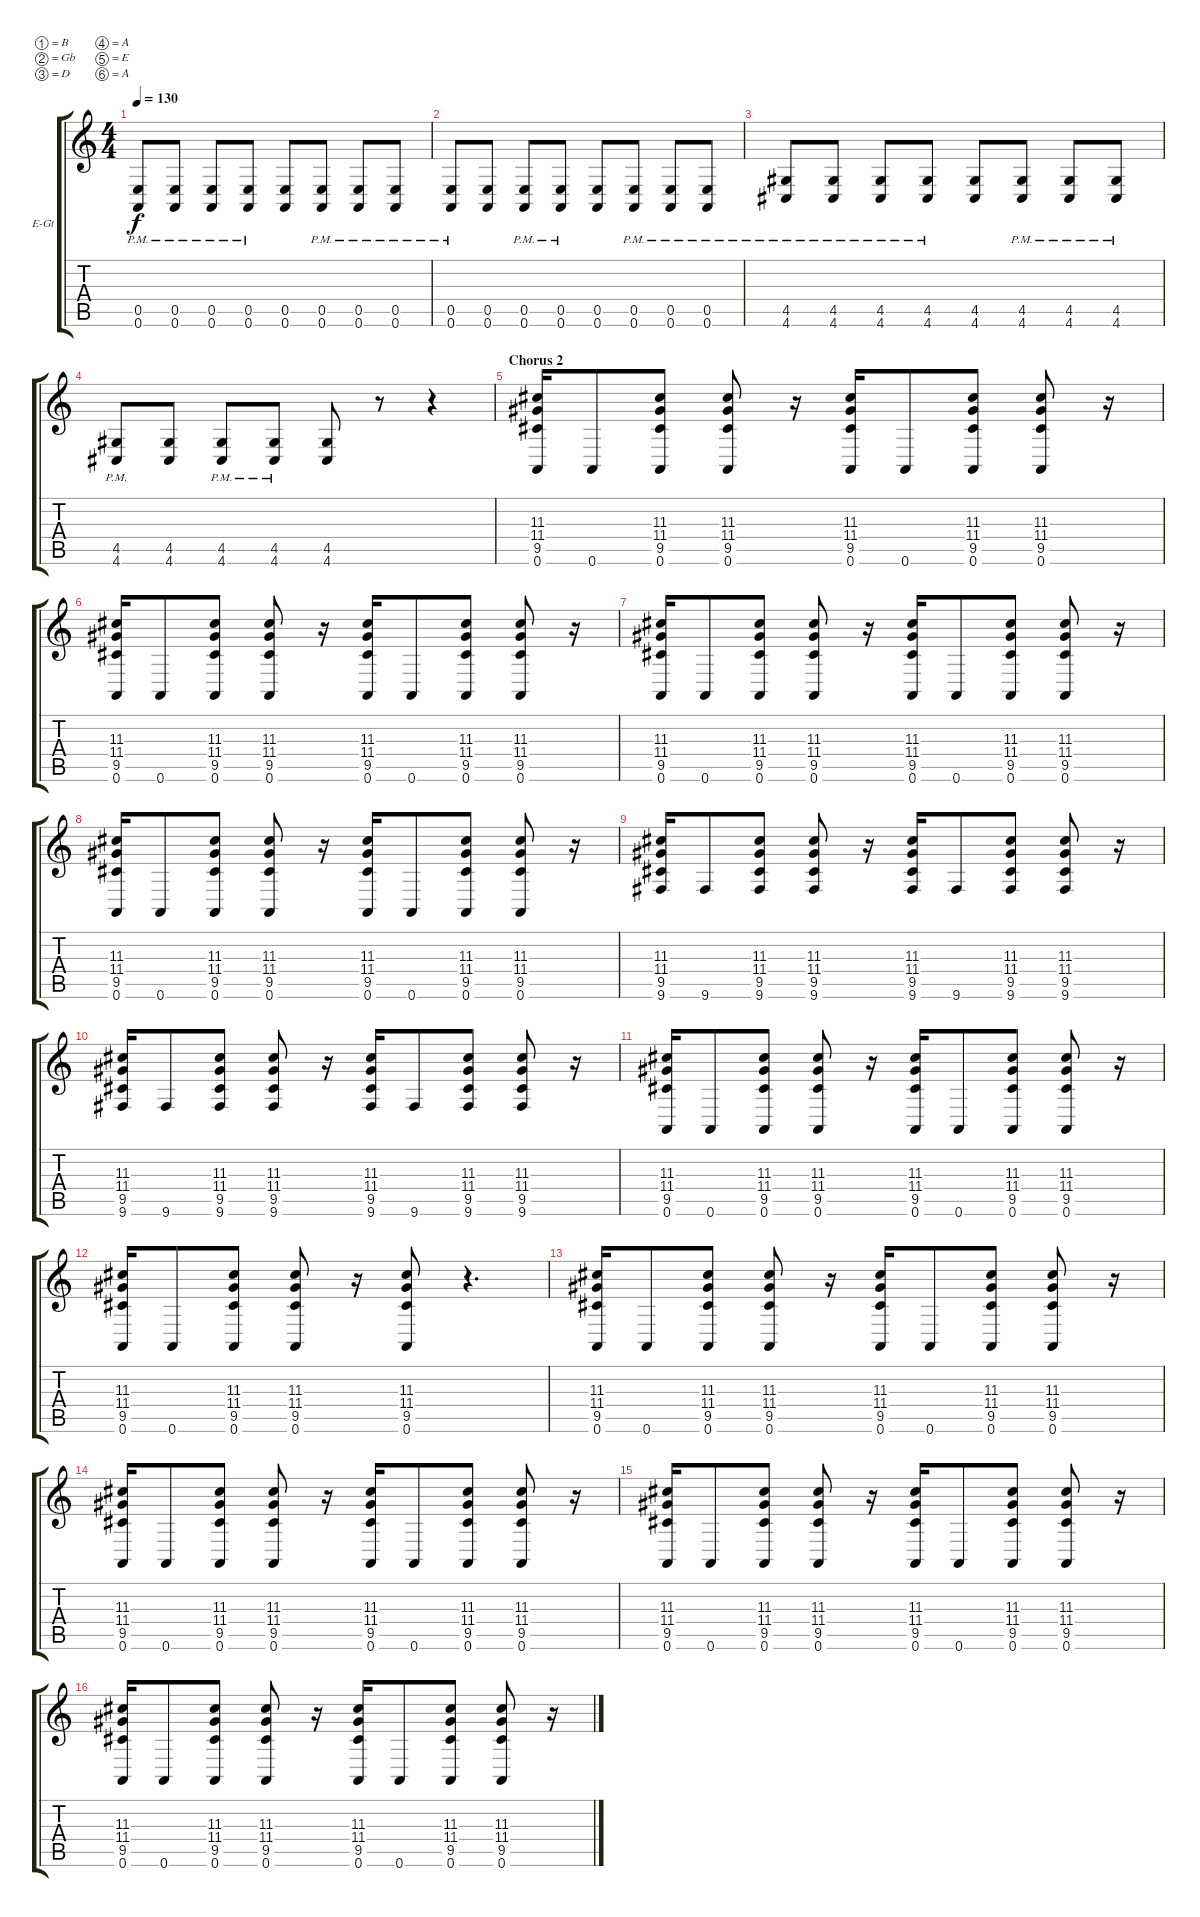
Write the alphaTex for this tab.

\bracketExtendMode groupsimilarinstruments
\firstSystemTrackNameOrientation horizontal
\otherSystemsTrackNameOrientation horizontal
\track ("Electric Guitar 1" "E-Gt") {instrument distortionguitar}
\staff {score tabs}
\tuning (B3 Gb3 D3 A2 E2 A1)
\ts (4 4)
\tempo 130
\clef g2
\ks c
(0.6{pm} 0.5{pm}).8{dy f} (0.6{pm} 0.5{pm}).8 (0.6{pm} 0.5{pm}).8 (0.6{pm} 0.5{pm}).8 (0.6 0.5).8 (0.6{pm} 0.5{pm}).8 (0.6{pm} 0.5{pm}).8 (0.6{pm} 0.5{pm}).8 |
(0.6{pm} 0.5{pm}).8 (0.6 0.5).8 (0.6{pm} 0.5{pm}).8 (0.6{pm} 0.5{pm}).8 (0.6 0.5).8 (0.6{pm} 0.5{pm}).8 (0.6{pm} 0.5{pm}).8 (0.6{pm} 0.5{pm}).8 |
(4.6{pm} 4.5{pm}).8 (4.6{pm} 4.5{pm}).8 (4.6{pm} 4.5{pm}).8 (4.6{pm} 4.5{pm}).8 (4.6 4.5).8 (4.6{pm} 4.5{pm}).8 (4.6{pm} 4.5{pm}).8 (4.6{pm} 4.5{pm}).8 |
(4.6{pm} 4.5{pm}).8 (4.6 4.5).8 (4.6{pm} 4.5{pm}).8 (4.6{pm} 4.5{pm}).8 (4.6 4.5).8 r.8 r.4 |
\section ("" "Chorus 2")
(0.6 9.5 11.4 11.3).16 0.6.8 (0.6 9.5 11.4 11.3).8 (0.6 9.5 11.4 11.3).8 r.16 (0.6 9.5 11.4 11.3).16 0.6.8 (0.6 9.5 11.4 11.3).8 (0.6 9.5 11.4 11.3).8 r.16 |
(0.6 9.5 11.4 11.3).16 0.6.8 (0.6 9.5 11.4 11.3).8 (0.6 9.5 11.4 11.3).8 r.16 (0.6 9.5 11.4 11.3).16 0.6.8 (0.6 9.5 11.4 11.3).8 (0.6 9.5 11.4 11.3).8 r.16 |
(0.6 9.5 11.4 11.3).16 0.6.8 (0.6 9.5 11.4 11.3).8 (0.6 9.5 11.4 11.3).8 r.16 (0.6 9.5 11.4 11.3).16 0.6.8 (0.6 9.5 11.4 11.3).8 (0.6 9.5 11.4 11.3).8 r.16 |
(0.6 9.5 11.4 11.3).16 0.6.8 (0.6 9.5 11.4 11.3).8 (0.6 9.5 11.4 11.3).8 r.16 (0.6 9.5 11.4 11.3).16 0.6.8 (0.6 9.5 11.4 11.3).8 (0.6 9.5 11.4 11.3).8 r.16 |
(9.6 9.5 11.4 11.3).16 9.6.8 (9.6 9.5 11.4 11.3).8 (9.6 9.5 11.4 11.3).8 r.16 (9.6 9.5 11.4 11.3).16 9.6.8 (9.6 9.5 11.4 11.3).8 (9.6 9.5 11.4 11.3).8 r.16 |
(9.6 9.5 11.4 11.3).16 9.6.8 (9.6 9.5 11.4 11.3).8 (9.6 9.5 11.4 11.3).8 r.16 (9.6 9.5 11.4 11.3).16 9.6.8 (9.6 9.5 11.4 11.3).8 (9.6 9.5 11.4 11.3).8 r.16 |
(0.6 9.5 11.4 11.3).16 0.6.8 (0.6 9.5 11.4 11.3).8 (0.6 9.5 11.4 11.3).8 r.16 (0.6 9.5 11.4 11.3).16 0.6.8 (0.6 9.5 11.4 11.3).8 (0.6 9.5 11.4 11.3).8 r.16 |
(0.6 9.5 11.4 11.3).16 0.6.8 (0.6 9.5 11.4 11.3).8 (0.6 9.5 11.4 11.3).8 r.16 (0.6 9.5 11.4 11.3).8 r.4{d} |
(0.6 9.5 11.4 11.3).16 0.6.8 (0.6 9.5 11.4 11.3).8 (0.6 9.5 11.4 11.3).8 r.16 (0.6 9.5 11.4 11.3).16 0.6.8 (0.6 9.5 11.4 11.3).8 (0.6 9.5 11.4 11.3).8 r.16 |
(0.6 9.5 11.4 11.3).16 0.6.8 (0.6 9.5 11.4 11.3).8 (0.6 9.5 11.4 11.3).8 r.16 (0.6 9.5 11.4 11.3).16 0.6.8 (0.6 9.5 11.4 11.3).8 (0.6 9.5 11.4 11.3).8 r.16 |
(0.6 9.5 11.4 11.3).16 0.6.8 (0.6 9.5 11.4 11.3).8 (0.6 9.5 11.4 11.3).8 r.16 (0.6 9.5 11.4 11.3).16 0.6.8 (0.6 9.5 11.4 11.3).8 (0.6 9.5 11.4 11.3).8 r.16 |
(0.6 9.5 11.4 11.3).16 0.6.8 (0.6 9.5 11.4 11.3).8 (0.6 9.5 11.4 11.3).8 r.16 (0.6 9.5 11.4 11.3).16 0.6.8 (0.6 9.5 11.4 11.3).8 (0.6 9.5 11.4 11.3).8 r.16
